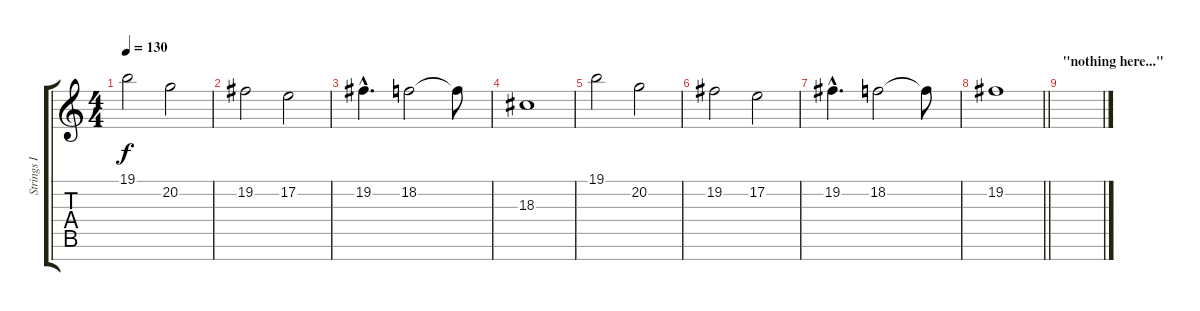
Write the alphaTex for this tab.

\track ("Strings I" "Strings I") {instrument stringensemble1}
\staff {score tabs}
\tuning (E4 B3 G3 D3 A2 E2 B1) {hide}
\ts (4 4)
\tempo 130
\clef g2
\ks c
19.1.2{dy f} 20.2.2 |
19.2.2 17.2.2 |
19.2{hac}.4{d} 18.2.2 18.2{t}.8 |
18.3.1 |
19.1.2 20.2.2 |
19.2.2 17.2.2 |
19.2{hac}.4{d} 18.2.2 18.2{t}.8 |
\barLineRight lightlight
19.2.1 |
\section ("" "\"nothing here...\"")
